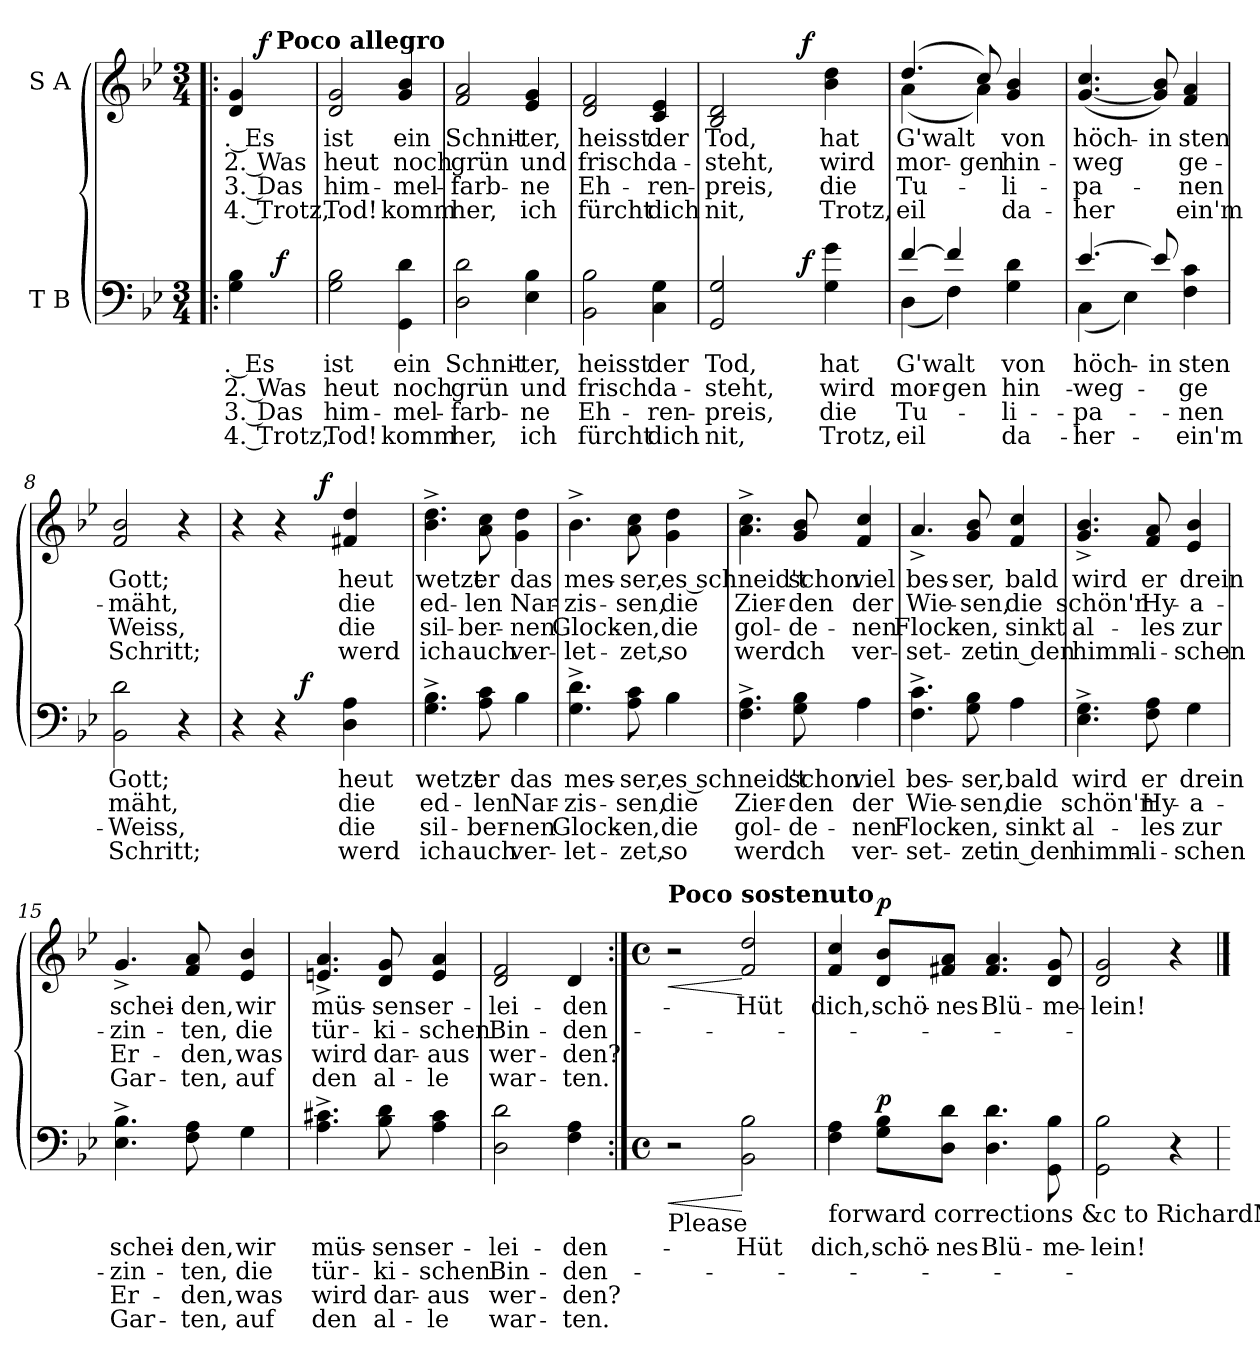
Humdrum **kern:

**kern	**text	**text	**text	**text	**dynam	**kern	**text	**text	**text	**text	**dynam
*part2	*part2	*part2	*part2	*part2	*part2	*part1	*part1	*part1	*part1	*part1	*part1
*staff2	*staff2	*staff2	*staff2	*staff2	*staff2	*staff1	*staff1	*staff1	*staff1	*staff1	*staff1
*I"T  B	*	*	*	*	*	*I"S  A	*	*	*	*	*
!!LO:PB:g=z
*stria5	*	*	*	*	*	*stria5	*	*	*	*	*
*clefF4	*	*	*	*	*	*clefG2	*	*	*	*	*
*k[b-e-]	*	*	*	*	*	*k[b-e-]	*	*	*	*	*
*B-:	*	*	*	*	*	*B-:	*	*	*	*	*
*M3/4	*	*	*	*	*	*M3/4	*	*	*	*	*
=1!|:	=1!|:	=1!|:	=1!|:	=1!|:	=1!|:	=1!|:	=1!|:	=1!|:	=1!|:	=1!|:	=1!|:
!	!LO:LY:a:rj	!LO:LY:a:rj	!LO:LY:a:rj	!LO:LY:a:rj	!	!	!LO:LY:b:rj	!LO:LY:b:rj	!LO:LY:b:rj	!LO:LY:b:rj	!
*^	*	*	*	*	*	*^	*	*	*	*	*
*	*	*	*	*	*	*	*	*^	*	*	*	*	*
4B-\ 4G\	8ryy	. Es	2. Was	3. Das	4. Trotz,	.	4g/ 4d/	16ryy	8ryy	. Es	2. Was	3. Das	4. Trotz,	.
.	.	.	.	.	.	.	.	64ryy	.	.	.	.	.	.
!	!	!	!	!	!	!	!	!	!	!	!	!	!	!LO:DY:a
.	.	.	.	.	.	.	.	8ryy	.	.	.	.	.	f
!	!	!	!	!	!	!	!	!	!LO:TX:a:B:t=Poco allegro	!	!	!	!	!
!	!	!	!	!	!	!LO:DY:b	!	!	!	!	!	!	!	!
.	8ryy	.	.	.	.	f	.	.	8ryy	.	.	.	.	.
.	.	.	.	.	.	.	.	32.ryy	.	.	.	.	.	.
=2	=2	=2	=2	=2	=2	=2	=2	=2	=2	=2	=2	=2	=2	=2
!	!	!LO:LY:a:cj	!LO:LY:a:cj	!LO:LY:a:cj	!LO:LY:a:cj	!	!	!	!	!LO:LY:b:cj	!LO:LY:b:cj	!LO:LY:b:cj	!LO:LY:b:cj	!
*v	*v	*	*	*	*	*	*	*	*	*	*	*	*	*
*	*	*	*	*	*	*v	*v	*v	*	*	*	*	*
2B-\ 2G\	ist	heut	him-	-Tod!	.	2g/ 2d/	ist	heut	him-	-Tod!	.
!	!LO:LY:a:cj	!LO:LY:a:cj	!LO:LY:a:cj	!LO:LY:a:cj	!	!	!LO:LY:b:cj	!LO:LY:b:cj	!LO:LY:b:cj	!LO:LY:b:cj	!
4d\ 4GG\	ein	noch	mel-	-komm	.	4b-/ 4g/	ein	noch	mel-	-komm	.
=3	=3	=3	=3	=3	=3	=3	=3	=3	=3	=3	=3
!	!LO:LY:a:cj	!LO:LY:a:cj	!LO:LY:a:cj	!LO:LY:a:cj	!	!	!LO:LY:b:cj	!LO:LY:b:cj	!LO:LY:b:cj	!LO:LY:b:cj	!
2d\ 2D\	Schnit-	-grün	farb-	-her,	.	2a/ 2f/	Schnit-	-grün	farb-	-her,	.
!	!LO:LY:a:cj	!LO:LY:a:cj	!LO:LY:a:cj	!LO:LY:a:cj	!	!	!LO:LY:b:cj	!LO:LY:b:cj	!LO:LY:b:cj	!LO:LY:b:cj	!
4B-\ 4E-\	ter,	und	ne	ich	.	4g/ 4e-/	ter,	und	ne	ich	.
=4	=4	=4	=4	=4	=4	=4	=4	=4	=4	=4	=4
!	!LO:LY:a:cj	!LO:LY:a:cj	!LO:LY:a:cj	!LO:LY:a:cj	!	!	!LO:LY:b:cj	!LO:LY:b:cj	!LO:LY:b:cj	!LO:LY:b:cj	!
2B-\ 2BB-\	heisst	frisch	Eh-	-fürcht	.	2f/ 2d/	heisst	frisch	Eh-	-fürcht	.
!	!LO:LY:a:cj	!LO:LY:a:cj	!LO:LY:a:cj	!LO:LY:a:cj	!	!	!LO:LY:b:cj	!LO:LY:b:cj	!LO:LY:b:cj	!LO:LY:b:cj	!
4G\ 4C\	der	da-	-ren-	-dich	.	4e-/ 4c/	der	da-	-ren-	-dich	.
=5	=5	=5	=5	=5	=5	=5	=5	=5	=5	=5	=5
!	!LO:LY:a:cj	!LO:LY:a:cj	!LO:LY:a:cj	!LO:LY:a:cj	!	!	!LO:LY:b:cj	!LO:LY:b:cj	!LO:LY:b:cj	!LO:LY:b:cj	!
*^	*	*	*	*	*	*^	*	*	*	*	*
2G/ 2GG/	4ryy	Tod,	steht,	preis,	nit,	.	2d/ 2B-/	4ryy	Tod,	steht,	preis,	nit,	.
.	8ryy	.	.	.	.	.	.	8ryy	.	.	.	.	.
.	32.ryy	.	.	.	.	.	.	32.ryy	.	.	.	.	.
!	!	!	!	!	!	!LO:DY:b	!	!	!	!	!	!	!LO:DY:a
.	4ryy	.	.	.	.	f	.	4ryy	.	.	.	.	f
!	!	!LO:LY:a:cj	!LO:LY:a:cj	!LO:LY:a:cj	!LO:LY:a:cj	!	!	!	!LO:LY:b:cj	!LO:LY:b:cj	!LO:LY:b:cj	!LO:LY:b:cj	!
4g\ 4G\	.	hat	wird	die	Trotz,	.	4dd\ 4b-\	.	hat	wird	die	Trotz,	.
.	16ryy	.	.	.	.	.	.	16ryy	.	.	.	.	.
.	64ryy	.	.	.	.	.	.	64ryy	.	.	.	.	.
=6	=6	=6	=6	=6	=6	=6	=6	=6	=6	=6	=6	=6	=6
!	!	!LO:LY:a	!LO:LY:a:cj	!LO:LY:a:cj	!LO:LY:a:cj	!	!	!	!LO:LY:b	!LO:LY:b:cj	!LO:LY:b:cj	!LO:LY:b:cj	!
[<4f/	(<4D\	G'walt	mor-	-Tu-	-eil	.	(>4.dd/	(<4a\	G'walt	mor-	-Tu-	-eil	.
!	!	!	!LO:LY:a	!	!	!	!	!	!	!	!	!	!
4f/]	4F\)	.	gen	.	.	.	.	8ryy	.	.	.	.	.
!	!	!	!	!	!	!	!	!	!	!LO:LY:b	!	!	!
.	.	.	.	.	.	.	8cc/)	4a\)	.	gen	.	.	.
!	!	!LO:LY:a:cj	!LO:LY:a:cj	!LO:LY:a:cj	!LO:LY:a:cj	!	!	!	!LO:LY:b:cj	!LO:LY:b:cj	!LO:LY:b:cj	!LO:LY:b:cj	!
4ryy	4d\ 4G\	von	hin-	-li-	-da-	.	4b-/ 4g/	.	von	hin-	-li-	-da-	.
.	.	.	.	.	.	.	.	8ryy	.	.	.	.	.
=7	=7	=7	=7	=7	=7	=7	=7	=7	=7	=7	=7	=7	=7
!	!	!LO:LY:a:cj	!LO:LY:a	!LO:LY:a:cj	!LO:LY:a:cj	!	!	!	!LO:LY:b:cj	!LO:LY:b	!LO:LY:b:cj	!LO:LY:b:cj	!
*	*	*	*	*	*	*	*v	*v	*	*	*	*	*
[>4.e-/	(<4C\	-höch-	-weg	pa-	-her	.	(>4.cc/ [<4.g/	-höch-	-weg	pa-	-her	.
.	4E-\)	.	.	.	.	.	.	.	.	.	.	.
!	!	!LO:LY:a:cj	!	!	!	!	!	!LO:LY:b:cj	!	!	!	!
8e-/]	.	in	.	.	.	.	8b-/ 8g/])	in	.	.	.	.
!	!	!LO:LY:a:cj	!LO:LY:a:cj	!LO:LY:a:cj	!LO:LY:a:cj	!	!	!LO:LY:b:cj	!LO:LY:b:cj	!LO:LY:b:cj	!LO:LY:b:cj	!
4ryy	4c\ 4F\	sten	ge-	-nen	ein'm	.	4a/ 4f/	sten	ge-	-nen	ein'm	.
!!LO:LB:g=z
=8	=8	=8	=8	=8	=8	=8	=8	=8	=8	=8	=8	=8
!	!	!LO:LY:a:cj	!LO:LY:a:cj	!LO:LY:a:cj	!LO:LY:a:cj	!	!	!LO:LY:b:cj	!LO:LY:b:cj	!LO:LY:b:cj	!LO:LY:b:cj	!
*v	*v	*	*	*	*	*	*	*	*	*	*	*
2d\ 2BB-\	Gott;	mäht,	Weiss,	Schritt;	.	2b-/ 2f/	Gott;	mäht,	Weiss,	Schritt;	.
4r	.	.	.	.	.	4r	.	.	.	.	.
=9	=9	=9	=9	=9	=9	=9	=9	=9	=9	=9	=9
*^	*	*	*	*	*	*^	*	*	*	*	*
4r	4ryy	.	.	.	.	.	4r	4ryy	.	.	.	.	.
4r	16..ryy	.	.	.	.	.	4r	8ryy	.	.	.	.	.
!	!	!	!	!	!	!LO:DY:b	!	!	!	!	!	!	!
.	4ryy	.	.	.	.	f	.	.	.	.	.	.	.
.	.	.	.	.	.	.	.	32ryy	.	.	.	.	.
!	!	!	!	!	!	!	!	!	!	!	!	!	!LO:DY:a
.	.	.	.	.	.	.	.	4ryy	.	.	.	.	f
!	!	!LO:LY:a:cj	!LO:LY:a:cj	!LO:LY:a:cj	!LO:LY:a:cj	!	!	!	!LO:LY:b:cj	!LO:LY:b:cj	!LO:LY:b:cj	!LO:LY:b:cj	!
4A\ 4D\	.	heut	die	die	werd	.	4dd/ 4f#X/	.	heut	die	die	werd	.
.	8ryy	.	.	.	.	.	.	.	.	.	.	.	.
.	.	.	.	.	.	.	.	16.ryy	.	.	.	.	.
.	64ryy	.	.	.	.	.	.	.	.	.	.	.	.
=10	=10	=10	=10	=10	=10	=10	=10	=10	=10	=10	=10	=10	=10
!	!	!LO:LY:a:cj	!LO:LY:a:cj	!LO:LY:a:cj	!LO:LY:a:cj	!	!	!	!LO:LY:b:cj	!LO:LY:b:cj	!LO:LY:b:cj	!LO:LY:b:cj	!
*v	*v	*	*	*	*	*	*	*	*	*	*	*	*
*	*	*	*	*	*	*v	*v	*	*	*	*	*
4.B-\^> 4.G\^>	wetzt	ed-	-sil-	-ich	.	4.dd\^> 4.b-\^>	wetzt	ed-	-sil-	-ich	.
!	!LO:LY:a:cj	!LO:LY:a:cj	!LO:LY:a:cj	!LO:LY:a:cj	!	!	!LO:LY:b:cj	!LO:LY:b:cj	!LO:LY:b:cj	!LO:LY:b:cj	!
8c\ 8A\	er	len	ber-	-auch	.	8cc\ 8a\	er	len	ber-	-auch	.
!	!LO:LY:a:cj	!LO:LY:a:cj	!LO:LY:a:cj	!LO:LY:a:cj	!	!	!LO:LY:b:cj	!LO:LY:b:cj	!LO:LY:b:cj	!LO:LY:b:cj	!
4B-\	das	Nar-	-nen	ver-	.	4dd\ 4g\	das	Nar-	-nen	ver-	.
=11	=11	=11	=11	=11	=11	=11	=11	=11	=11	=11	=11
!	!LO:LY:a:cj	!LO:LY:a:cj	!LO:LY:a:cj	!LO:LY:a:cj	!	!	!LO:LY:b:cj	!LO:LY:b:cj	!LO:LY:b:cj	!LO:LY:b:cj	!
4.d\^> 4.G\^>	-mes-	-zis-	-Glock-	-let-	.	4.b-^>\	-mes-	-zis-	-Glock-	-let-	.
!	!LO:LY:a:cj	!LO:LY:a:cj	!LO:LY:a:cj	!LO:LY:a:cj	!	!	!LO:LY:b:cj	!LO:LY:b:cj	!LO:LY:b:cj	!LO:LY:b:cj	!
8c\ 8A\	-ser,	sen,	en,	zet,	.	8cc\ 8a\	-ser,	sen,	en,	zet,	.
!	!LO:LY:a:cj	!LO:LY:a:cj	!LO:LY:a:cj	!LO:LY:a:cj	!	!	!LO:LY:b:cj	!LO:LY:b:cj	!LO:LY:b:cj	!LO:LY:b:cj	!
4B-\	es schneid't	die	die	so	.	4dd\ 4g\	es schneid't	die	die	so	.
=12	=12	=12	=12	=12	=12	=12	=12	=12	=12	=12	=12
!	!	!LO:LY:a:cj	!LO:LY:a:cj	!LO:LY:a:cj	!	!	!	!LO:LY:b:cj	!LO:LY:b:cj	!LO:LY:b:cj	!
4.A\^> 4.F\^>	.	Zier-	-gol-	-werd	.	4.cc\^> 4.a\^>	.	Zier-	-gol-	-werd	.
!	!LO:LY:a:cj	!LO:LY:a:cj	!LO:LY:a:cj	!LO:LY:a:cj	!	!	!LO:LY:b:cj	!LO:LY:b:cj	!LO:LY:b:cj	!LO:LY:b:cj	!
8B-\ 8G\	schon	den	de-	-ich	.	8b-/ 8g/	schon	den	de-	-ich	.
!	!LO:LY:a:cj	!LO:LY:a:cj	!LO:LY:a:cj	!LO:LY:a:cj	!	!	!LO:LY:b:cj	!LO:LY:b:cj	!LO:LY:b:cj	!LO:LY:b:cj	!
4A\	viel	der	nen	ver-	.	4cc/ 4f/	viel	der	nen	ver-	.
=13	=13	=13	=13	=13	=13	=13	=13	=13	=13	=13	=13
!	!LO:LY:a:cj	!LO:LY:a:cj	!LO:LY:a:cj	!LO:LY:a:cj	!	!	!LO:LY:b:cj	!LO:LY:b:cj	!LO:LY:b:cj	!LO:LY:b:cj	!
4.c\^> 4.F\^>	-bes-	-Wie-	-Flock-	-set-	.	4.a^</	-bes-	-Wie-	-Flock-	-set-	.
!	!LO:LY:a:cj	!LO:LY:a:cj	!LO:LY:a:cj	!LO:LY:a:cj	!	!	!LO:LY:b:cj	!LO:LY:b:cj	!LO:LY:b:cj	!LO:LY:b:cj	!
8B-\ 8G\	-ser,	sen,	en,	zet	.	8b-/ 8g/	-ser,	sen,	en,	zet	.
!	!LO:LY:a:cj	!LO:LY:a:cj	!LO:LY:a:cj	!LO:LY:a:rj	!	!	!LO:LY:b:cj	!LO:LY:b:cj	!LO:LY:b:cj	!LO:LY:b:rj	!
4A\	bald	die	sinkt	in den	.	4cc/ 4f/	bald	die	sinkt	in den	.
!!LO:LB:g=z
=14	=14	=14	=14	=14	=14	=14	=14	=14	=14	=14	=14
!	!LO:LY:a:cj	!LO:LY:a:cj	!LO:LY:a:cj	!LO:LY:a:cj	!	!	!LO:LY:b:cj	!LO:LY:b:cj	!LO:LY:b:cj	!LO:LY:b:cj	!
4.G\^> 4.E-\^>	wird	schön'n	al-	-himm-	.	4.b-/^< 4.g/^<	wird	schön'n	al-	-himm-	.
!	!LO:LY:a:cj	!LO:LY:a:cj	!LO:LY:a:cj	!LO:LY:a:cj	!	!	!LO:LY:b:cj	!LO:LY:b:cj	!LO:LY:b:cj	!LO:LY:b:cj	!
8A\ 8F\	-er	Hy-	-les	li-	.	8a/ 8f/	-er	Hy-	-les	li-	.
!	!LO:LY:a:cj	!LO:LY:a:cj	!LO:LY:a:cj	!LO:LY:a:cj	!	!	!LO:LY:b:cj	!LO:LY:b:cj	!LO:LY:b:cj	!LO:LY:b:cj	!
4G\	-drein	a-	-zur	schen	.	4b-/ 4e-/	-drein	a-	-zur	schen	.
=15	=15	=15	=15	=15	=15	=15	=15	=15	=15	=15	=15
!	!LO:LY:a:cj	!LO:LY:a:cj	!LO:LY:a:cj	!LO:LY:a:cj	!	!	!LO:LY:b:cj	!LO:LY:b:cj	!LO:LY:b:cj	!LO:LY:b:cj	!
4.B-\^> 4.E-\^>	schei-	-zin-	-Er-	-Gar-	.	4.g^</	schei-	-zin-	-Er-	-Gar-	.
!	!LO:LY:a:cj	!LO:LY:a:cj	!LO:LY:a:cj	!LO:LY:a:cj	!	!	!LO:LY:b:cj	!LO:LY:b:cj	!LO:LY:b:cj	!LO:LY:b:cj	!
8A\ 8F\	-den,	ten,	den,	ten,	.	8a/ 8f/	-den,	ten,	den,	ten,	.
!	!LO:LY:a:cj	!LO:LY:a:cj	!LO:LY:a:cj	!LO:LY:a:cj	!	!	!LO:LY:b:cj	!LO:LY:b:cj	!LO:LY:b:cj	!LO:LY:b:cj	!
4G\	wir	die	was	auf	.	4b-/ 4e-/	wir	die	was	auf	.
=16	=16	=16	=16	=16	=16	=16	=16	=16	=16	=16	=16
!	!LO:LY:a:cj	!LO:LY:a:cj	!LO:LY:a:cj	!LO:LY:a:cj	!	!	!LO:LY:b:cj	!LO:LY:b:cj	!LO:LY:b:cj	!LO:LY:b:cj	!
4.c#X\^> 4.A\^>	müs-	-tür-	-wird	den	.	4.a/^< 4.en/^<	müs-	-tür-	-wird	den	.
!	!LO:LY:a:cj	!LO:LY:a:cj	!LO:LY:a:cj	!LO:LY:a:cj	!	!	!LO:LY:b:cj	!LO:LY:b:cj	!LO:LY:b:cj	!LO:LY:b:cj	!
8d\ 8B-\	sens	ki-	-dar-	-al-	.	8g/ 8d/	sens	ki-	-dar-	-al-	.
!	!LO:LY:a:cj	!LO:LY:a:cj	!LO:LY:a:cj	!LO:LY:a:cj	!	!	!LO:LY:b:cj	!LO:LY:b:cj	!LO:LY:b:cj	!LO:LY:b:cj	!
4c#\ 4A\	-er-	-schen	aus	le	.	4a/ 4e/	-er-	-schen	aus	le	.
=17	=17	=17	=17	=17	=17	=17	=17	=17	=17	=17	=17
!	!LO:LY:a:cj	!LO:LY:a:cj	!LO:LY:a:cj	!LO:LY:a:cj	!	!	!LO:LY:b:cj	!LO:LY:b:cj	!LO:LY:b:cj	!LO:LY:b:cj	!
2d\ 2D\	lei-	-Bin-	-wer-	-war-	.	2f/ 2d/	lei-	-Bin-	-wer-	-war-	.
!	!LO:LY:a:cj	!LO:LY:a:cj	!LO:LY:a:cj	!LO:LY:a:cj	!	!	!LO:LY:b:cj	!LO:LY:b:cj	!LO:LY:b:cj	!LO:LY:b:cj	!
4A\ 4F\	-den-	-den-	-den?	ten.	.	4d/	-den-	-den-	-den?	ten.	.
!!LO:LB:g=z
=18:|!	=18:|!	=18:|!	=18:|!	=18:|!	=18:|!	=18:|!	=18:|!	=18:|!	=18:|!	=18:|!	=18:|!
*M4/4	*	*	*	*	*	*M4/4	*	*	*	*	*
*met(c)	*	*	*	*	*	*met(c)	*	*	*	*	*
!	!	!	!	!	!	!LO:TX:a:B:t=Poco sostenuto	!	!	!	!	!
!	!	!	!	!	!LO:HP:b	!	!	!	!	!	!
!	!	!	!	!	!LO:HP:n=1:b	!	!	!	!	!	!LO:HP:b
!	!	!	!	!	!	!	!	!	!	!	!LO:HP:n=1:b
2r	.	.	.	.	< >	2r	.	.	.	.	< >
!	!LO:LY:a:cj	!	!	!	!	!	!LO:LY:b:cj	!	!	!	!
2B-\ 2BB-\	Hüt	.	.	.	[	2dd/ 2f/	Hüt	.	.	.	[
.	.	.	.	.	]	.	.	.	.	.	]
!LO:TX:b:t=Please	!	!	!	!	!	!	!	!	!	!	!
=19	=19	=19	=19	=19	=19	=19	=19	=19	=19	=19	=19
!	!LO:LY:a:cj	!	!	!	!	!	!LO:LY:b:cj	!	!	!	!
4A\ 4F\	dich,	.	.	.	.	4cc/ 4f/	dich,	.	.	.	.
!	!LO:LY:a:cj	!	!	!	!LO:DY:b	!	!LO:LY:b:cj	!	!	!	!LO:DY:a
8B-\ 8G\L	schö-	.	.	.	p	8b-/ 8d/L	schö-	.	.	.	p
!	!LO:LY:a:cj	!	!	!	!	!	!LO:LY:b:cj	!	!	!	!
8d\ 8D\J	-nes	.	.	.	.	8a/ 8f#X/J	-nes	.	.	.	.
!	!LO:LY:a:cj	!	!	!	!	!	!LO:LY:b:cj	!	!	!	!
4.d\ 4.D\	Blü-	.	.	.	.	4.a/ 4.f#/	Blü-	.	.	.	.
!	!LO:LY:a:cj	!	!	!	!	!	!LO:LY:b:cj	!	!	!	!
8B-\ 8GG\	-me-	.	.	.	.	8g/ 8d/	-me-	.	.	.	.
!LO:TX:b:t=forward corrections &c to RichardMix@hotmail.com	!	!	!	!	!	!	!	!	!	!	!
=20	=20	=20	=20	=20	=20	=20	=20	=20	=20	=20	=20
!	!LO:LY:a:cj	!	!	!	!	!	!LO:LY:b:cj	!	!	!	!
2B-\ 2GG\	-lein!	.	.	.	.	2g/ 2d/	-lein!	.	.	.	.
4r	.	.	.	.	.	4r	.	.	.	.	.
=	==	==	==	==	==	==	==	==	==	==	==
*-	*-	*-	*-	*-	*-	*-	*-	*-	*-	*-	*-
